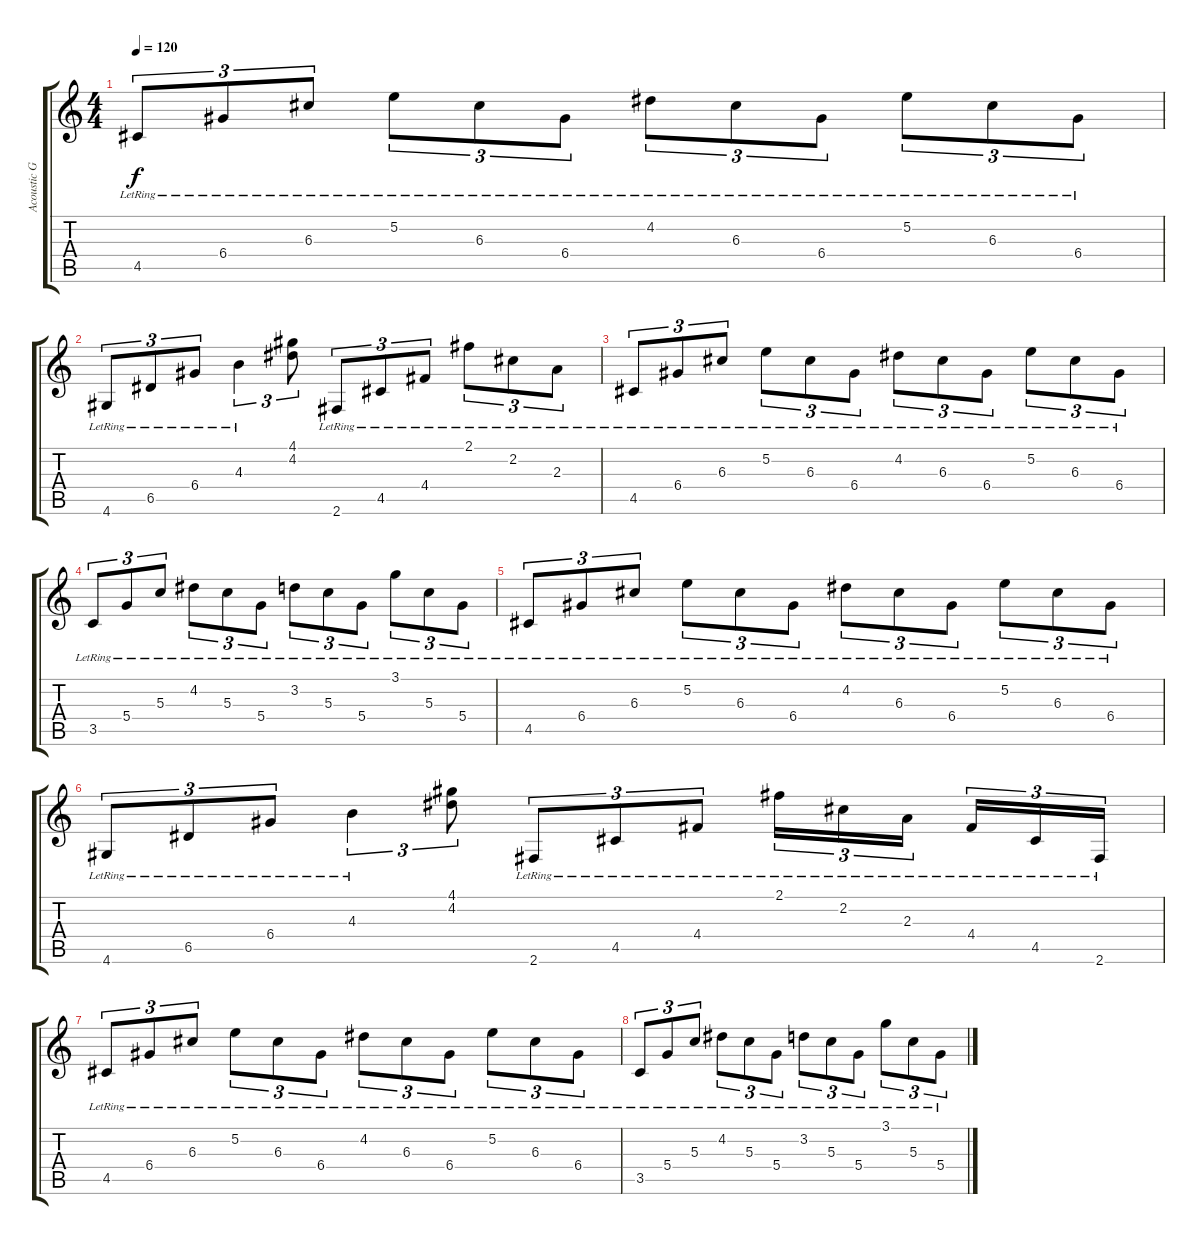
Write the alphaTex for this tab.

\track ("Acoustic Guitar" "Acoustic G") {instrument acousticguitarsteel}
\staff {score tabs}
\tuning (E4 B3 G3 D3 A2 E2) {hide}
\ts (4 4)
\tempo 120
\clef g2
\ks c
4.5{lr}.8{tu (3 2) dy f} 6.4{lr}.8{tu (3 2)} 6.3{lr}.8{tu (3 2)} 5.2{lr}.8{tu (3 2)} 6.3{lr}.8{tu (3 2)} 6.4{lr}.8{tu (3 2)} 4.2{lr}.8{tu (3 2)} 6.3{lr}.8{tu (3 2)} 6.4{lr}.8{tu (3 2)} 5.2{lr}.8{tu (3 2)} 6.3{lr}.8{tu (3 2)} 6.4{lr}.8{tu (3 2)} |
4.6{lr}.8{tu (3 2)} 6.5{lr}.8{tu (3 2)} 6.4{lr}.8{tu (3 2)} 4.3{lr}.4{tu (3 2)} (4.1 4.2).8{tu (3 2)} 2.6{lr}.8{tu (3 2)} 4.5{lr}.8{tu (3 2)} 4.4{lr}.8{tu (3 2)} 2.1{lr}.8{tu (3 2)} 2.2{lr}.8{tu (3 2)} 2.3{lr}.8{tu (3 2)} |
4.5{lr}.8{tu (3 2)} 6.4{lr}.8{tu (3 2)} 6.3{lr}.8{tu (3 2)} 5.2{lr}.8{tu (3 2)} 6.3{lr}.8{tu (3 2)} 6.4{lr}.8{tu (3 2)} 4.2{lr}.8{tu (3 2)} 6.3{lr}.8{tu (3 2)} 6.4{lr}.8{tu (3 2)} 5.2{lr}.8{tu (3 2)} 6.3{lr}.8{tu (3 2)} 6.4{lr}.8{tu (3 2)} |
3.5{lr}.8{tu (3 2)} 5.4{lr}.8{tu (3 2)} 5.3{lr}.8{tu (3 2)} 4.2{lr}.8{tu (3 2)} 5.3{lr}.8{tu (3 2)} 5.4{lr}.8{tu (3 2)} 3.2{lr}.8{tu (3 2)} 5.3{lr}.8{tu (3 2)} 5.4{lr}.8{tu (3 2)} 3.1{lr}.8{tu (3 2)} 5.3{lr}.8{tu (3 2)} 5.4{lr}.8{tu (3 2)} |
4.5{lr}.8{tu (3 2)} 6.4{lr}.8{tu (3 2)} 6.3{lr}.8{tu (3 2)} 5.2{lr}.8{tu (3 2)} 6.3{lr}.8{tu (3 2)} 6.4{lr}.8{tu (3 2)} 4.2{lr}.8{tu (3 2)} 6.3{lr}.8{tu (3 2)} 6.4{lr}.8{tu (3 2)} 5.2{lr}.8{tu (3 2)} 6.3{lr}.8{tu (3 2)} 6.4{lr}.8{tu (3 2)} |
4.6{lr}.8{tu (3 2)} 6.5{lr}.8{tu (3 2)} 6.4{lr}.8{tu (3 2)} 4.3{lr}.4{tu (3 2)} (4.1 4.2).8{tu (3 2)} 2.6{lr}.8{tu (3 2)} 4.5{lr}.8{tu (3 2)} 4.4{lr}.8{tu (3 2)} 2.1{lr}.16{tu (3 2)} 2.2{lr}.16{tu (3 2)} 2.3{lr}.16{tu (3 2)} 4.4{lr}.16{tu (3 2)} 4.5{lr}.16{tu (3 2)} 2.6{lr}.16{tu (3 2)} |
4.5{lr}.8{tu (3 2)} 6.4{lr}.8{tu (3 2)} 6.3{lr}.8{tu (3 2)} 5.2{lr}.8{tu (3 2)} 6.3{lr}.8{tu (3 2)} 6.4{lr}.8{tu (3 2)} 4.2{lr}.8{tu (3 2)} 6.3{lr}.8{tu (3 2)} 6.4{lr}.8{tu (3 2)} 5.2{lr}.8{tu (3 2)} 6.3{lr}.8{tu (3 2)} 6.4{lr}.8{tu (3 2)} |
3.5{lr}.8{tu (3 2)} 5.4{lr}.8{tu (3 2)} 5.3{lr}.8{tu (3 2)} 4.2{lr}.8{tu (3 2)} 5.3{lr}.8{tu (3 2)} 5.4{lr}.8{tu (3 2)} 3.2{lr}.8{tu (3 2)} 5.3{lr}.8{tu (3 2)} 5.4{lr}.8{tu (3 2)} 3.1{lr}.8{tu (3 2)} 5.3{lr}.8{tu (3 2)} 5.4{lr}.8{tu (3 2)}
